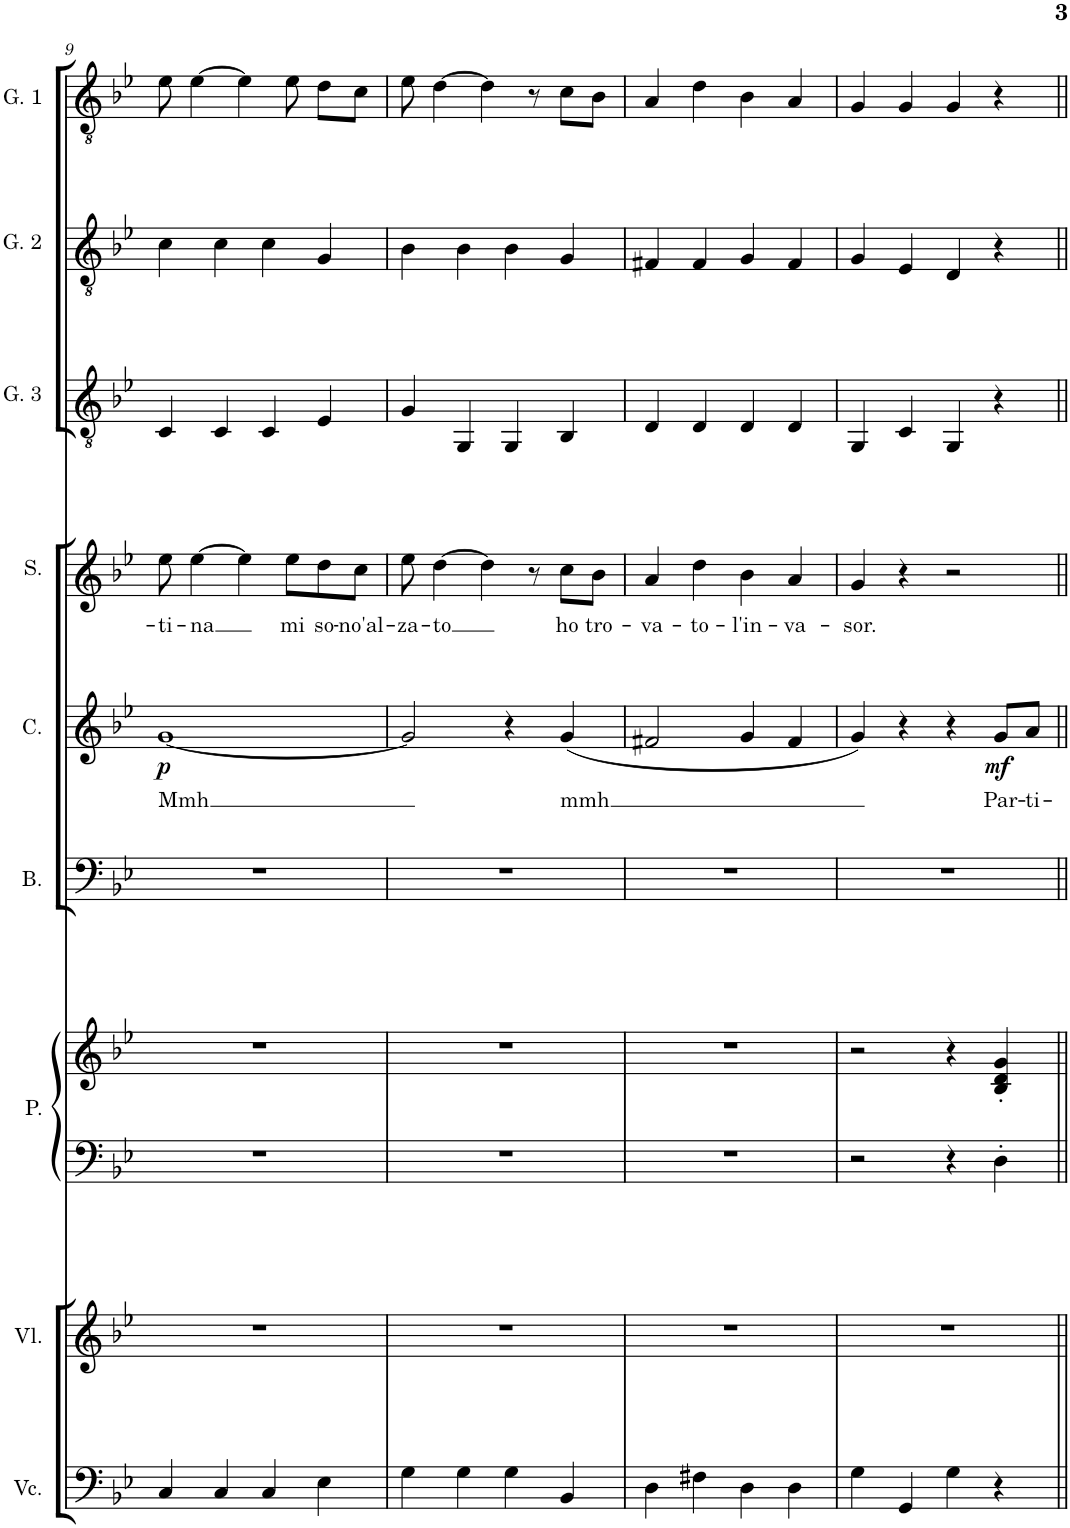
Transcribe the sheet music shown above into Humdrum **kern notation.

**kern	**kern	**kern	**kern	**kern	**kern	**text	**dynam	**kern	**text	**kern	**kern	**kern
*part9	*part8	*part7	*part7	*part6	*part5	*part5	*part5	*part4	*part4	*part3	*part2	*part1
*staff10	*staff9	*staff8	*staff7	*staff6	*staff5	*staff5	*staff5	*staff4	*staff4	*staff3	*staff2	*staff1
*I"Violoncelo	*I"Violino	*I"Piano	*	*I"Barítono	*I"Contralto	*	*	*I"Soprano	*	*I"Guitarra 2	*I"Guitarra 2	*I"Guitarra 1
*I'Vc.	*I'Vl.	*I'P.	*	*I'B.	*I'C.	*	*	*I'S.	*	*I'G. 3	*I'G. 2	*I'G. 1
!!LO:PB:g=z
*clefF4	*clefG2	*clefF4	*clefG2	*clefF4	*clefG2	*	*	*clefG2	*	*clefGv2	*clefGv2	*clefGv2
*k[b-e-]	*k[b-e-]	*k[b-e-]	*k[b-e-]	*k[b-e-]	*k[b-e-]	*	*	*k[b-e-]	*	*k[b-e-]	*k[b-e-]	*k[b-e-]
*M4/4	*M4/4	*M4/4	*M4/4	*M4/4	*M4/4	*	*	*M4/4	*	*M4/4	*M4/4	*M4/4
*met(c)	*met(c)	*met(c)	*met(c)	*met(c)	*met(c)	*	*	*met(c)	*	*met(c)	*met(c)	*met(c)
=9	=9	=9	=9	=9	=9	=9	=9	=9	=9	=9	=9	=9
!	!	!	!	!	!	!LO:LY:b	!LO:DY:b	!	!LO:LY:b	!	!	!
4C/	1r	1r	1r	1r	[1g	Mmh	p	8ee-\	-ti-	4C/	4c\	8e-\
!	!	!	!	!	!	!	!	!	!LO:LY:b	!	!	!
.	.	.	.	.	.	.	.	[4ee-\	-na	.	.	[4e-\
4C/	.	.	.	.	.	.	.	.	.	4C/	4c\	.
.	.	.	.	.	.	.	.	4ee-\]	.	.	.	4e-\]
4C/	.	.	.	.	.	.	.	.	.	4C/	4c\	.
!	!	!	!	!	!	!	!	!	!LO:LY:b	!	!	!
.	.	.	.	.	.	.	.	8ee-\L	mi	.	.	8e-\
!	!	!	!	!	!	!	!	!	!LO:LY:b	!	!	!
4E-\	.	.	.	.	.	.	.	8dd\	so-	4E-/	4G/	8d\L
!	!	!	!	!	!	!	!	!	!LO:LY:b	!	!	!
.	.	.	.	.	.	.	.	8cc\J	-no'al-	.	.	8c\J
=10	=10	=10	=10	=10	=10	=10	=10	=10	=10	=10	=10	=10
!	!	!	!	!	!	!	!	!	!LO:LY:b	!	!	!
4G\	1r	1r	1r	1r	2g/]	.	.	8ee-\	-za-	4G/	4B-\	8e-\
!	!	!	!	!	!	!	!	!	!LO:LY:b	!	!	!
.	.	.	.	.	.	.	.	[4dd\	-to	.	.	[4d\
4G\	.	.	.	.	.	.	.	.	.	4GG/	4B-\	.
.	.	.	.	.	.	.	.	4dd\]	.	.	.	4d\]
4G\	.	.	.	.	4r	.	.	.	.	4GG/	4B-\	.
.	.	.	.	.	.	.	.	8r	.	.	.	8r
!	!	!	!	!	!	!LO:LY:b	!	!	!LO:LY:b	!	!	!
4BB-/	.	.	.	.	(<4g/	mmh	.	8cc\L	ho	4BB-/	4G/	8c\L
!	!	!	!	!	!	!	!	!	!LO:LY:b	!	!	!
.	.	.	.	.	.	.	.	8b-\J	tro-	.	.	8B-\J
=11	=11	=11	=11	=11	=11	=11	=11	=11	=11	=11	=11	=11
!	!	!	!	!	!	!	!	!	!LO:LY:b	!	!	!
4D\	1r	1r	1r	1r	2f#X/	.	.	4a/	-va-	4D/	4F#X/	4A/
!	!	!	!	!	!	!	!	!	!LO:LY:b	!	!	!
4F#X\	.	.	.	.	.	.	.	4dd\	-to-	4D/	4F#/	4d\
!	!	!	!	!	!	!	!	!	!LO:LY:b	!	!	!
4D\	.	.	.	.	4g/	.	.	4b-\	-l'in-	4D/	4G/	4B-\
!	!	!	!	!	!	!	!	!	!LO:LY:b	!	!	!
4D\	.	.	.	.	4f#/	.	.	4a/	-va-	4D/	4F#/	4A/
=12	=12	=12	=12	=12	=12	=12	=12	=12	=12	=12	=12	=12
!	!	!	!	!	!	!	!	!	!LO:LY:b	!	!	!
4G\	1r	2r	2r	1r	4g/)	.	.	4g/	-sor.	4GG/	4G/	4G/
4GG/	.	.	.	.	4r	.	.	4r	.	4C/	4E-/	4G/
4G\	.	4r	4r	.	4r	.	.	2r	.	4GG/	4D/	4G/
!	!	!	!	!	!	!LO:LY:b	!LO:DY:b	!	!	!	!	!
4r	.	4D'\	4B-/' 4d/' 4g/'	.	8g/L	Par-	mf	.	.	4r	4r	4r
!	!	!	!	!	!	!LO:LY:b	!	!	!	!	!	!
.	.	.	.	.	8a/J	-ti-	.	.	.	.	.	.
=||	=||	=||	=||	=||	=||	=||	=||	=||	=||	=||	=||	=||
*-	*-	*-	*-	*-	*-	*-	*-	*-	*-	*-	*-	*-
